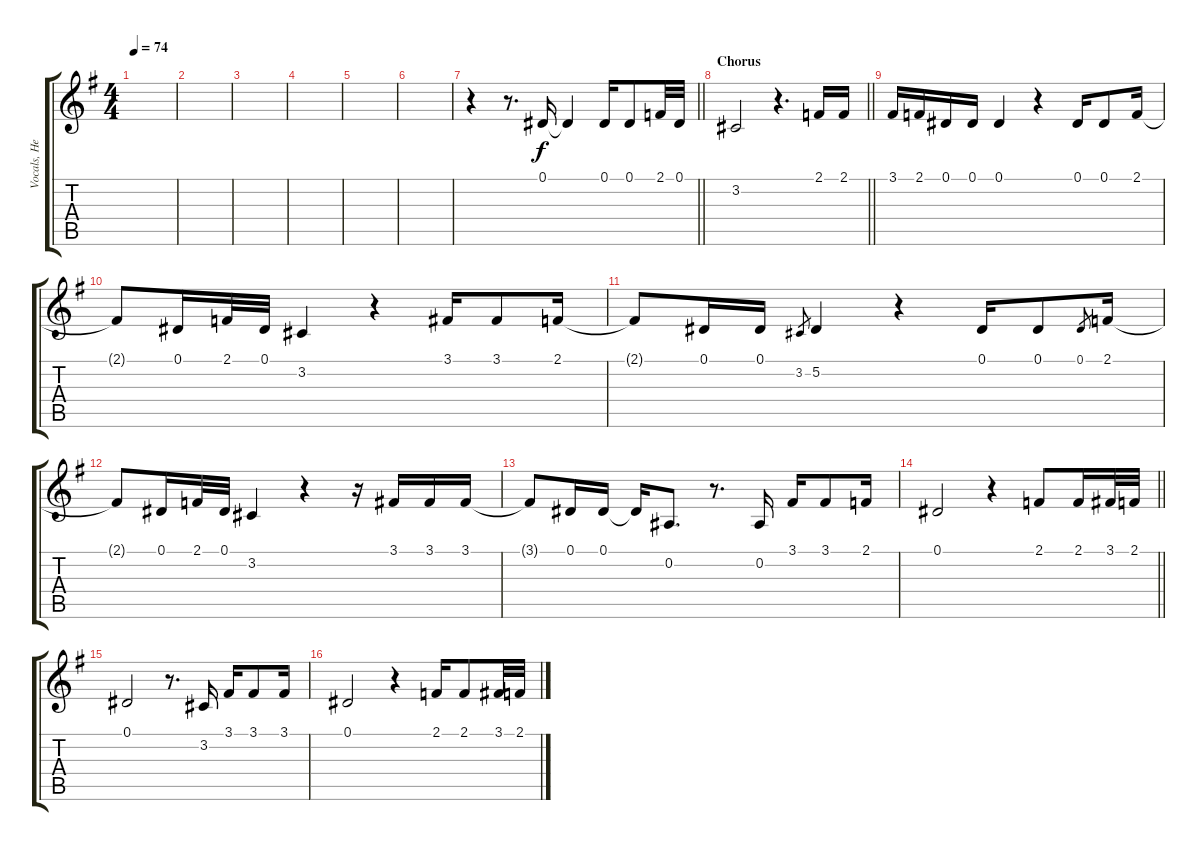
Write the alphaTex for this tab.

\track ("Vocals, Hetfield" "Vocals, He") {instrument drawbarorgan bank 5}
\staff {score tabs}
\tuning (Eb4 Bb3 Gb3 Db3 Ab2 Eb2) {hide}
\ts (4 4)
\tempo 74
\clef g2
\ks g
|
|
|
|
|
|
\barLineRight lightlight
r.4 r.8{d} 0.1.16 0.1{t}.4 0.1.16 0.1.8 2.1.32 0.1.32 |
\section ("" "Chorus")
\barLineRight lightlight
3.2.2 r.4{d} 2.1.16 2.1.16 |
3.1.16 2.1.16 0.1.16 0.1.16 0.1.4 r.4 0.1.16 0.1.8 2.1.16 |
2.1{t}.8 0.1.16 2.1.32 0.1.32 3.2.4 r.4 3.1.16 3.1.8 2.1.16 |
2.1{t}.8 0.1.16 0.1.16 3.2.8{gr} 5.2.4 r.4 0.1.16 0.1.8 0.1.8{gr} 2.1.16 |
2.1{t}.8 0.1.16 2.1.32 0.1.32 3.2.4 r.4 r.16 3.1.16 3.1.16 3.1.16 |
3.1{t}.8 0.1.16 0.1.16 0.1{t}.16 0.2.8{d} r.8{d} 0.2.16 3.1.16 3.1.8 2.1.16 |
\barLineRight lightlight
0.1.2 r.4 2.1.8 2.1.16 3.1.32 2.1.32 |
0.1.2 r.8{d} 3.2.16 3.1.16 3.1.8 3.1.16 |
0.1.2 r.4 2.1.16 2.1.8 3.1.32 2.1.32
